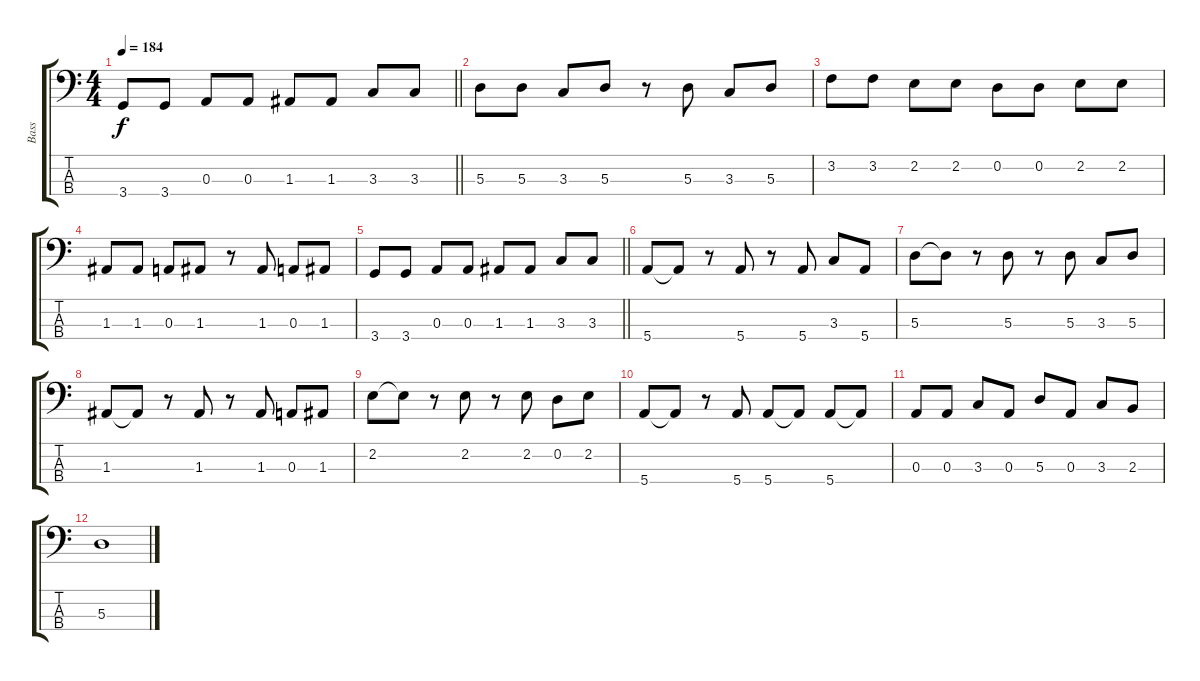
\track ("Bass" "Bass") {instrument electricbasspick}
\staff {score tabs}
\tuning (G2 D2 A1 E1) {hide}
\ts (4 4)
\tempo 184
\clef f4
\barLineRight lightlight
\ks c
3.4.8{dy f} 3.4.8 0.3.8 0.3.8 1.3.8 1.3.8 3.3.8 3.3.8 |
5.3.8 5.3.8 3.3.8 5.3.8 r.8 5.3.8 3.3.8 5.3.8 |
3.2.8 3.2.8 2.2.8 2.2.8 0.2.8 0.2.8 2.2.8 2.2.8 |
1.3.8 1.3.8 0.3.8 1.3.8 r.8 1.3.8 0.3.8 1.3.8 |
\barLineRight lightlight
3.4.8 3.4.8 0.3.8 0.3.8 1.3.8 1.3.8 3.3.8 3.3.8 |
5.4.8 5.4{t}.8 r.8 5.4.8 r.8 5.4.8 3.3.8 5.4.8 |
5.3.8 5.3{t}.8 r.8 5.3.8 r.8 5.3.8 3.3.8 5.3.8 |
1.3.8 1.3{t}.8 r.8 1.3.8 r.8 1.3.8 0.3.8 1.3.8 |
2.2.8 2.2{t}.8 r.8 2.2.8 r.8 2.2.8 0.2.8 2.2.8 |
5.4.8 5.4{t}.8 r.8 5.4.8 5.4.8 5.4{t}.8 5.4.8 5.4{t}.8 |
0.3.8 0.3.8 3.3.8 0.3.8 5.3.8 0.3.8 3.3.8 2.3.8 |
5.3.1
